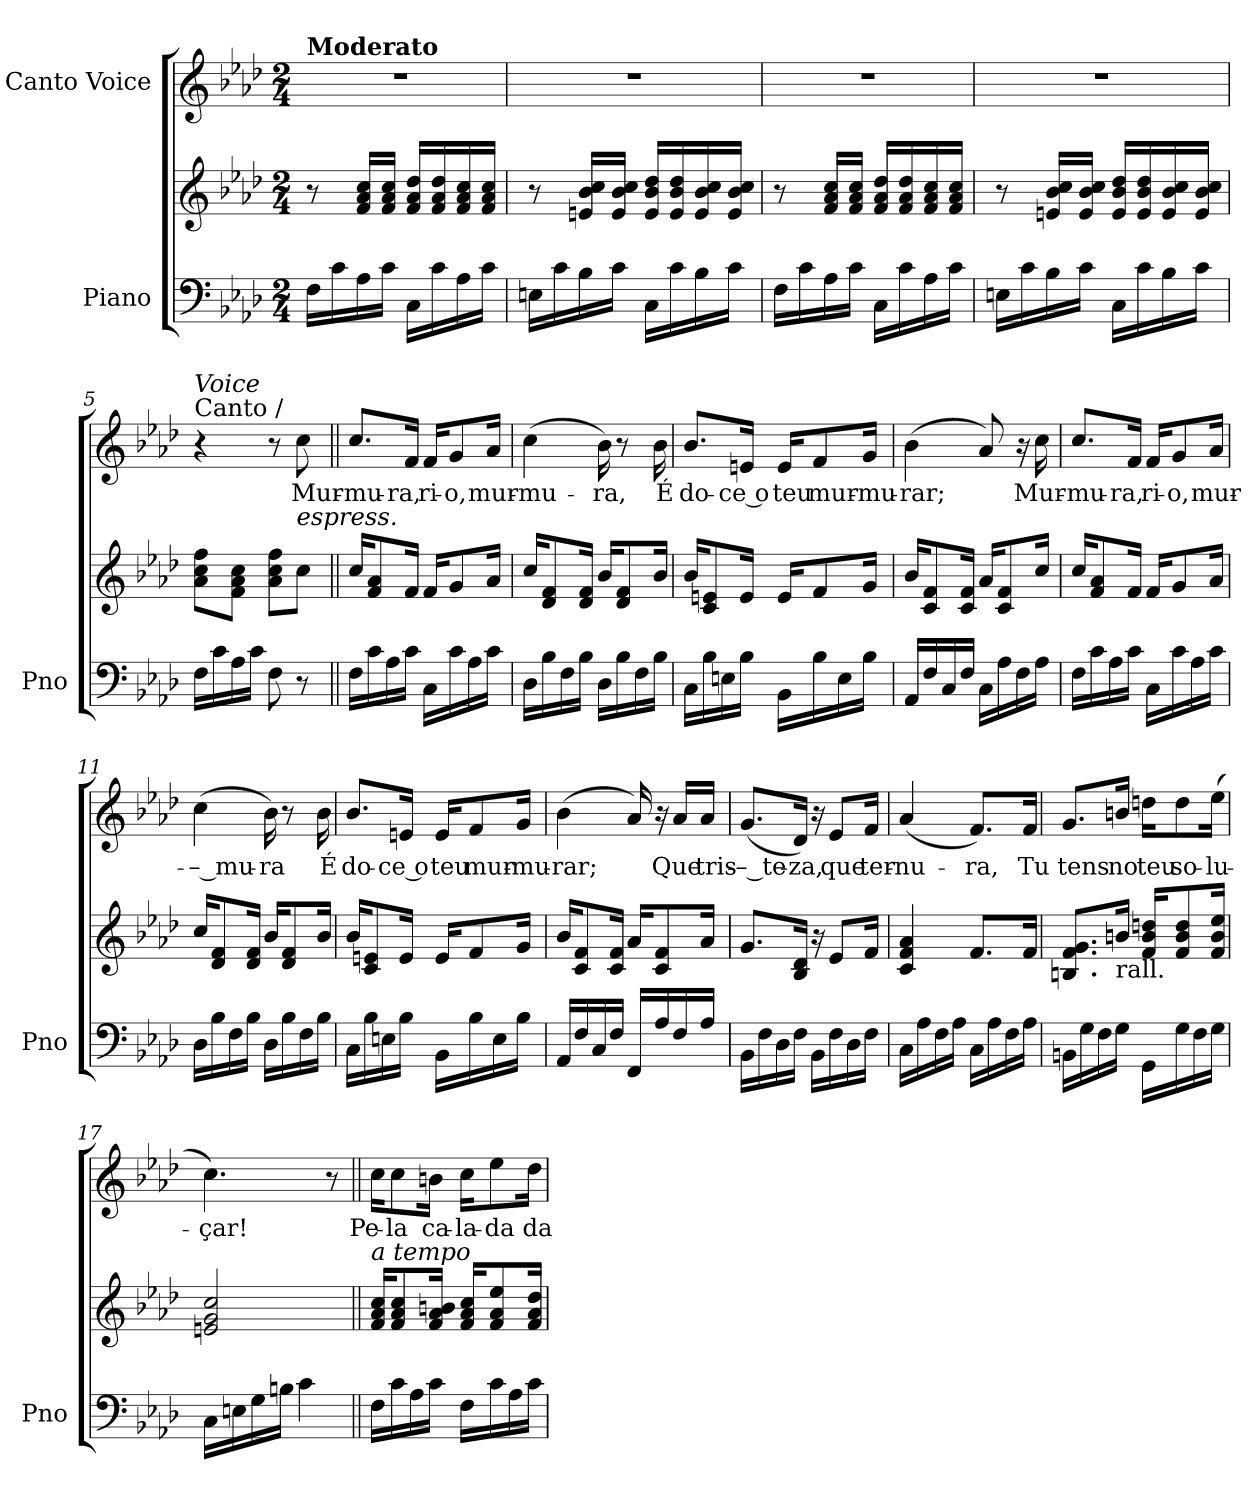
**kern	**kern	**kern	**text
*part2	*part2	*part1	*part1
*staff3	*staff2	*staff1	*staff1
*I"Piano	*	*I"Canto Voice	*
*I'Pno	*	*	*
*clefF4	*clefG2	*clefG2	*
*k[b-e-a-d-]	*k[b-e-a-d-]	*k[b-e-a-d-]	*
*M2/4	*M2/4	*M2/4	*
=1	=1	=1	=1
!	!	!LO:TX:a:B:t=Moderato	!
16F\LL	8r	2r	.
16c\	.	.	.
16A-\	16f/ 16a-/ 16cc/LL	.	.
16c\JJ	16f/ 16a-/ 16cc/JJ	.	.
16C\LL	16f/ 16a-/ 16dd-/LL	.	.
16c\	16f/ 16a-/ 16dd-/	.	.
16A-\	16f/ 16a-/ 16cc/	.	.
16c\JJ	16f/ 16a-/ 16cc/JJ	.	.
=2	=2	=2	=2
16En\LL	8r	2r	.
16c\	.	.	.
16B-\	16en/ 16b-/ 16cc/LL	.	.
16c\JJ	16e/ 16b-/ 16cc/JJ	.	.
16C\LL	16e/ 16b-/ 16dd-/LL	.	.
16c\	16e/ 16b-/ 16dd-/	.	.
16B-\	16e/ 16b-/ 16cc/	.	.
16c\JJ	16e/ 16b-/ 16cc/JJ	.	.
=3	=3	=3	=3
16F\LL	8r	2r	.
16c\	.	.	.
16A-\	16f/ 16a-/ 16cc/LL	.	.
16c\JJ	16f/ 16a-/ 16cc/JJ	.	.
16C\LL	16f/ 16a-/ 16dd-/LL	.	.
16c\	16f/ 16a-/ 16dd-/	.	.
16A-\	16f/ 16a-/ 16cc/	.	.
16c\JJ	16f/ 16a-/ 16cc/JJ	.	.
=4	=4	=4	=4
16En\LL	8r	2r	.
16c\	.	.	.
16B-\	16en/ 16b-/ 16cc/LL	.	.
16c\JJ	16e/ 16b-/ 16cc/JJ	.	.
16C\LL	16e/ 16b-/ 16dd-/LL	.	.
16c\	16e/ 16b-/ 16dd-/	.	.
16B-\	16e/ 16b-/ 16cc/	.	.
16c\JJ	16e/ 16b-/ 16cc/JJ	.	.
=5	=5	=5	=5
!	!	!LO:TX:a:t=Canto /	!
!	!	!LO:TX:a:i:t=Voice	!
16F\LL	8a-\ 8cc\ 8ff\L	4r	.
16c\	.	.	.
16A-\	8f\ 8a-\ 8cc\J	.	.
16c\JJ	.	.	.
8F\	8a-\ 8cc\ 8ff\L	8r	.
!	!LO:TX:i:t=espress.	!	!
8r	8cc\J	8cc\	Mur-
=6||	=6||	=6||	=6||
16F\LL	16cc/KL	8.cc/L	-mu-
16c\	8f/ 8a-/	.	.
16A-\	.	.	.
16c\JJ	16f/Jk	16f/Jk	-ra,
16C\LL	16f/KL	16f/KL	ri-
16c\	8g/	8g/	-o,
16A-\	.	.	.
16c\JJ	16a-/Jk	16a-/Jk	mur-
=7	=7	=7	=7
16D-\LL	16cc/KL	(4cc\	-mu-
16B-\	8d-/ 8f/	.	.
16F\	.	.	.
16B-\JJ	16d-/ 16f/Jk	.	.
16D-\LL	16b-/KL	16b-\)	-ra,
16B-\	8d-/ 8f/	8r	.
16F\	.	.	.
16B-\JJ	16b-/Jk	16b-\	É
=8	=8	=8	=8
16C\LL	16b-/KL	8.b-/L	do-
16B-\	8c/ 8en/	.	.
16En\	.	.	.
16B-\JJ	16e/Jk	16en/Jk	ce o
16BB-\LL	16e/KL	16e/KL	teu
16B-\	8f/	8f/	mur-
16E\	.	.	.
16B-\JJ	16g/Jk	16g/Jk	-mu-
=9	=9	=9	=9
16AA-/LL	16b-/KL	(4b-\	-rar;
16F/	8c/ 8f/	.	.
16C/	.	.	.
16F/JJ	16c/ 16f/Jk	.	.
16C\LL	16a-/KL	8a-/)	.
16A-\	8c/ 8f/	.	.
16F\	.	16r	.
16A-\JJ	16cc/Jk	16cc\	Mur-
=10	=10	=10	=10
16F\LL	16cc/KL	8.cc/L	-mu-
16c\	8f/ 8a-/	.	.
16A-\	.	.	.
16c\JJ	16f/Jk	16f/Jk	-ra,
16C\LL	16f/KL	16f/KL	ri-
16c\	8g/	8g/	-o,
16A-\	.	.	.
16c\JJ	16a-/Jk	16a-/Jk	mur-
=11	=11	=11	=11
16D-\LL	16cc/KL	(4cc\	-– mu-
16B-\	8d-/ 8f/	.	.
16F\	.	.	.
16B-\JJ	16d-/ 16f/Jk	.	.
16D-\LL	16b-/KL	16b-\)	-ra
16B-\	8d-/ 8f/	8r	.
16F\	.	.	.
16B-\JJ	16b-/Jk	16b-\	É
=12	=12	=12	=12
16C\LL	16b-/KL	8.b-/L	do-
16B-\	8c/ 8en/	.	.
16En\	.	.	.
16B-\JJ	16e/Jk	16en/Jk	-ce o
16BB-\LL	16e/KL	16e/KL	teu
16B-\	8f/	8f/	mur-
16E\	.	.	.
16B-\JJ	16g/Jk	16g/Jk	-mu-
=13	=13	=13	=13
16AA-/LL	16b-/KL	(4b-\	-rar;
16F/	8c/ 8f/	.	.
16C/	.	.	.
16F/JJ	16c/ 16f/Jk	.	.
16FF/LL	16a-/KL	16a-/)	.
16A-/	8c/ 8f/	16r	.
16F/	.	16a-/LL	Que
16A-/JJ	16a-/Jk	16a-/JJ	tris-
=14	=14	=14	=14
16BB-\LL	8.g/L	(8.g/L	-– te-
16F\	.	.	.
16D-\	.	.	.
16F\JJ	16B-/ 16d-/Jk	16d-/Jk)	-za,
16BB-\LL	16r	16r	.
16F\	8e-/L	8e-/L	que
16D-\	.	.	.
16F\JJ	16f/Jk	16f/Jk	ter-
=15	=15	=15	=15
16C\LL	4c/ 4f/ 4a-/	(4a-/	-nu-
16A-\	.	.	.
16F\	.	.	.
16A-\JJ	.	.	.
16C\LL	8.f/L	8.f/L)	-ra,
16A-\	.	.	.
16F\	.	.	.
16A-\JJ	16f/Jk	16f/Jk	Tu
=16	=16	=16	=16
16BBn\LL	8.Bn/ 8.f/ 8.g/L	8.g/L	tens
16G\	.	.	.
16F\	.	.	.
!	!LO:TX:b:t=rall.	!	!
16G\JJ	16bn/Jk	16bn/Jk	no
16GG\LL	16f/ 16b/ 16ddn/KL	16ddn\KL	teu
16G\	8f/ 8b/ 8dd/	8dd\	so-
16F\	.	.	.
16G\JJ	16f/ 16b/ 16ee-/Jk	(16ee-\Jk	-lu-
=17	=17	=17	=17
16C\LL	2en/ 2g/ 2cc/	4.cc\)	-çar!
16En\	.	.	.
16G\	.	.	.
16Bn\JJ	.	.	.
4c\	.	.	.
.	.	8r	.
=18||	=18||	=18||	=18||
!	!LO:TX:i:t=a tempo	!	!
16F\LL	16f/ 16a-/ 16cc/KL	16cc\KL	Pe-
16c\	8f/ 8a-/ 8cc/	8cc\	-la
16A-\	.	.	.
16c\JJ	16f/ 16a-/ 16bn/Jk	16bn\Jk	ca-
16F\LL	16f/ 16a-/ 16cc/KL	16cc\KL	-la-
16c\	8f/ 8a-/ 8ee-/	8ee-\	-da
16A-\	.	.	.
16c\JJ	16f/ 16a-/ 16dd-/Jk	16dd-\Jk	da
=	=	=	=
*-	*-	*-	*-
